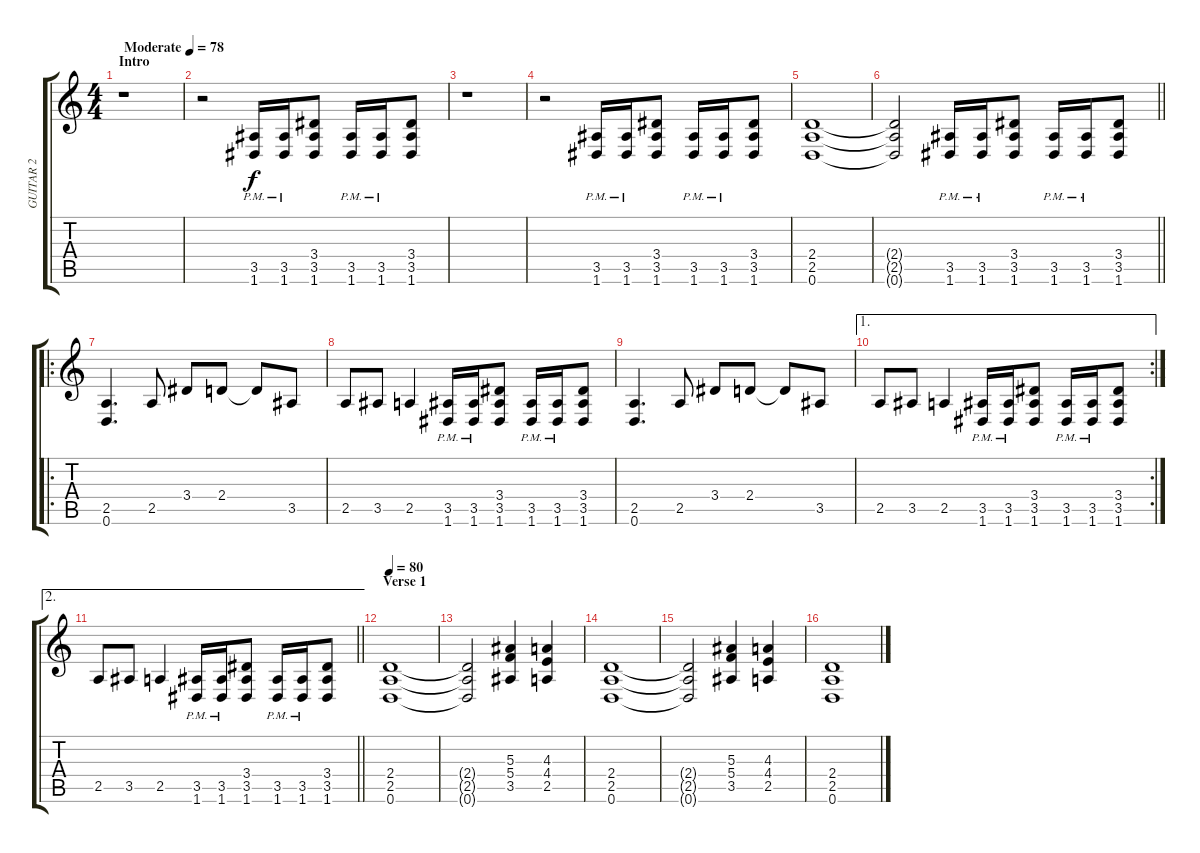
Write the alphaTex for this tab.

\track ("GUITAR 2" "GUITAR 2") {instrument overdrivenguitar}
\staff {score tabs}
\tuning (D4 A3 F3 C3 G2 D2) {hide}
\ts (4 4)
\section ("" "Intro")
\tempo (78 "Moderate")
\clef g2
\ks c
r.1{dy f instrument overdrivenguitar} |
r.2 (3.5{pm} 1.6{pm}).16 (3.5{pm} 1.6{pm}).16 (3.4 3.5 1.6).8 (3.5{pm} 1.6{pm}).16 (3.5{pm} 1.6{pm}).16 (3.4 3.5 1.6).8 |
r.1 |
r.2 (3.5{pm} 1.6{pm}).16 (3.5{pm} 1.6{pm}).16 (3.4 3.5 1.6).8 (3.5{pm} 1.6{pm}).16 (3.5{pm} 1.6{pm}).16 (3.4 3.5 1.6).8 |
(2.4 2.5 0.6).1 |
\barLineRight lightlight
(2.4{t} 2.5{t} 0.6{t}).2 (3.5{pm} 1.6{pm}).16 (3.5{pm} 1.6{pm}).16 (3.4 3.5 1.6).8 (3.5{pm} 1.6{pm}).16 (3.5{pm} 1.6{pm}).16 (3.4 3.5 1.6).8 |
\ro
(2.5 0.6).4{d} 2.5.8 3.4.8 2.4.8 2.4{t}.8 3.5.8 |
2.5.8 3.5.8 2.5.4 (3.5{pm} 1.6{pm}).16 (3.5{pm} 1.6{pm}).16 (3.4 3.5 1.6).8 (3.5{pm} 1.6{pm}).16 (3.5{pm} 1.6{pm}).16 (3.4 3.5 1.6).8 |
(2.5 0.6).4{d} 2.5.8 3.4.8 2.4.8 2.4{t}.8 3.5.8 |
\ae 1
\rc 2
2.5.8 3.5.8 2.5.4 (3.5{pm} 1.6{pm}).16 (3.5{pm} 1.6{pm}).16 (3.4 3.5 1.6).8 (3.5{pm} 1.6{pm}).16 (3.5{pm} 1.6{pm}).16 (3.4 3.5 1.6).8 |
\ae 2
\barLineRight lightlight
2.5.8 3.5.8 2.5.4 (3.5{pm} 1.6{pm}).16 (3.5{pm} 1.6{pm}).16 (3.4 3.5 1.6).8 (3.5{pm} 1.6{pm}).16 (3.5{pm} 1.6{pm}).16 (3.4 3.5 1.6).8 |
\section ("" "Verse 1")
\tempo 80
(2.4 2.5 0.6).1 |
(2.4{t} 2.5{t} 0.6{t}).2 (5.3 5.4 3.5).4 (4.3 4.4 2.5).4 |
(2.4 2.5 0.6).1 |
(2.4{t} 2.5{t} 0.6{t}).2 (5.3 5.4 3.5).4 (4.3 4.4 2.5).4 |
(2.4 2.5 0.6).1
